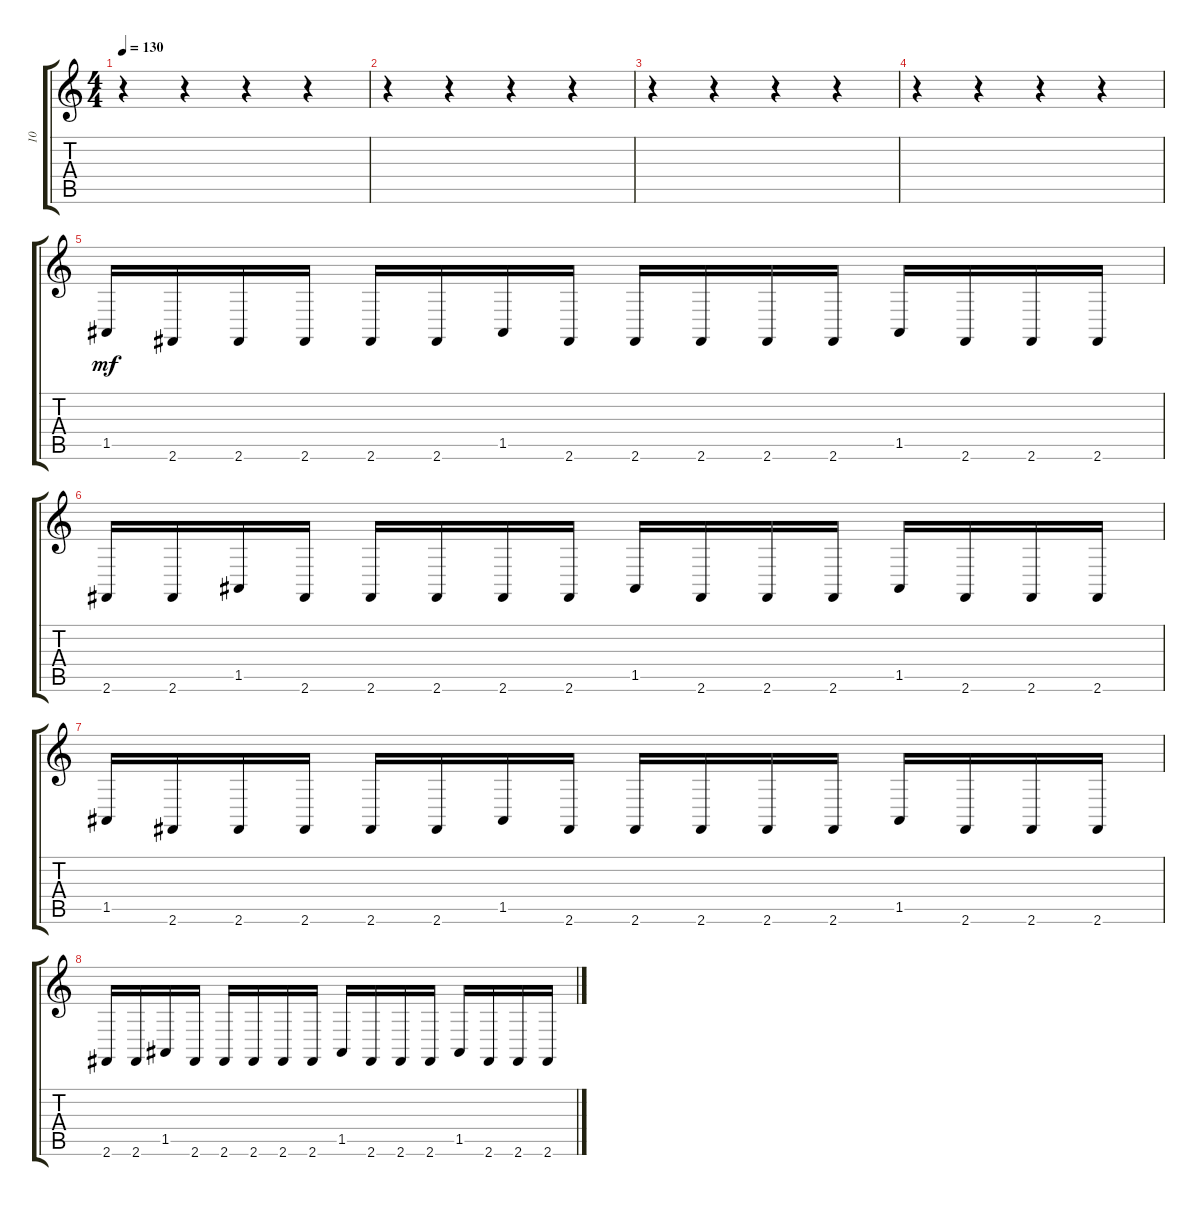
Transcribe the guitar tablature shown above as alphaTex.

\track ("10" "10") {instrument acousticgrandpiano}
\staff {score tabs}
\tuning (E4 B3 G3 D3 A2 E2) {hide}
\ts (4 4)
\tempo 130
\clef g2
\ks c
r.4{dy mf instrument acousticgrandpiano} r.4 r.4 r.4 |
r.4 r.4 r.4 r.4 |
r.4 r.4 r.4 r.4 |
r.4 r.4 r.4 r.4 |
1.5.16 2.6.16 2.6.16 2.6.16 2.6.16 2.6.16 1.5.16 2.6.16 2.6.16 2.6.16 2.6.16 2.6.16 1.5.16 2.6.16 2.6.16 2.6.16 |
2.6.16 2.6.16 1.5.16 2.6.16 2.6.16 2.6.16 2.6.16 2.6.16 1.5.16 2.6.16 2.6.16 2.6.16 1.5.16 2.6.16 2.6.16 2.6.16 |
1.5.16 2.6.16 2.6.16 2.6.16 2.6.16 2.6.16 1.5.16 2.6.16 2.6.16 2.6.16 2.6.16 2.6.16 1.5.16 2.6.16 2.6.16 2.6.16 |
2.6.16 2.6.16 1.5.16 2.6.16 2.6.16 2.6.16 2.6.16 2.6.16 1.5.16 2.6.16 2.6.16 2.6.16 1.5.16 2.6.16 2.6.16 2.6.16
